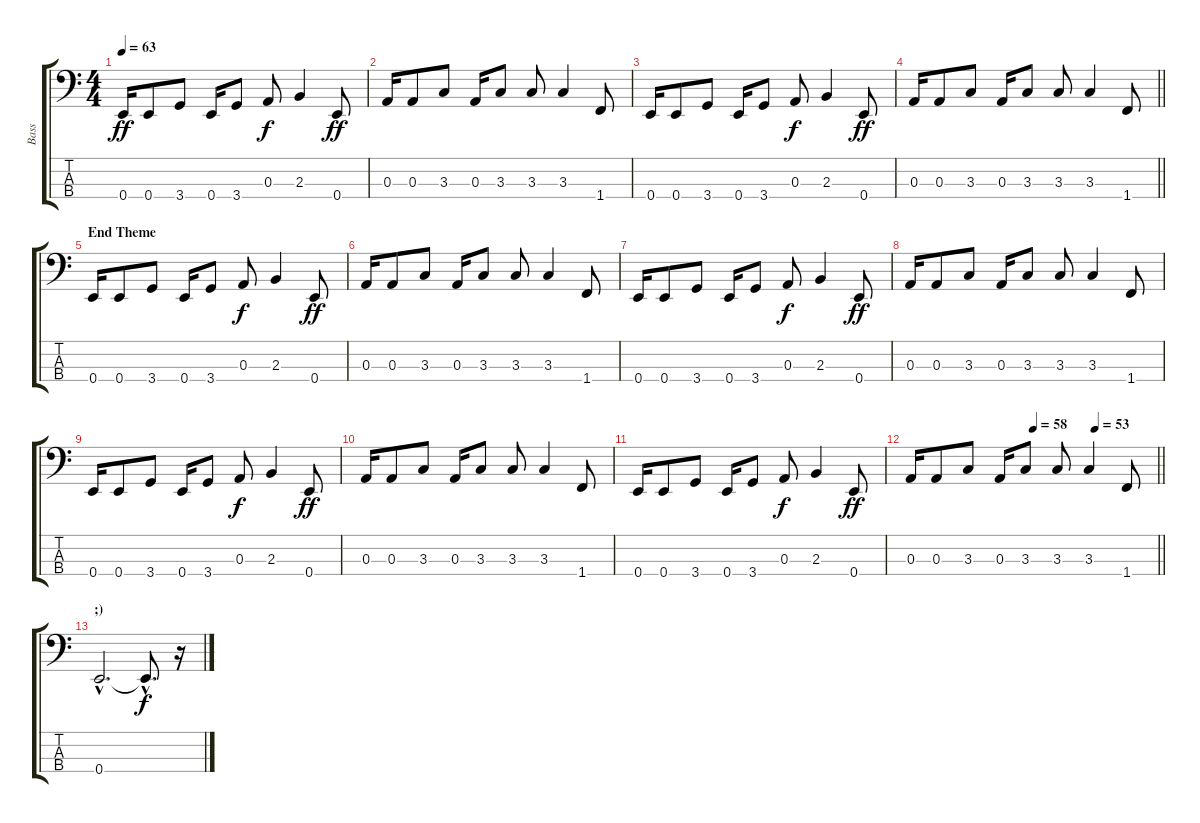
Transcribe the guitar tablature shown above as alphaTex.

\track ("Bass" "Bass") {instrument electricbassfinger}
\staff {score tabs}
\tuning (G2 D2 A1 E1) {hide}
\ts (4 4)
\tempo 63
\clef f4
\ks c
0.4.16{dy ff} 0.4.8 3.4.8 0.4.16 3.4.8 0.3.8{dy f} 2.3.4 0.4.8{dy ff} |
0.3.16 0.3.8 3.3.8 0.3.16 3.3.8 3.3.8 3.3.4 1.4.8 |
0.4.16 0.4.8 3.4.8 0.4.16 3.4.8 0.3.8{dy f} 2.3.4 0.4.8{dy ff} |
\barLineRight lightlight
0.3.16 0.3.8 3.3.8 0.3.16 3.3.8 3.3.8 3.3.4 1.4.8 |
\section ("" "End Theme")
0.4.16 0.4.8 3.4.8 0.4.16 3.4.8 0.3.8{dy f} 2.3.4 0.4.8{dy ff} |
0.3.16 0.3.8 3.3.8 0.3.16 3.3.8 3.3.8 3.3.4 1.4.8 |
0.4.16 0.4.8 3.4.8 0.4.16 3.4.8 0.3.8{dy f} 2.3.4 0.4.8{dy ff} |
0.3.16 0.3.8 3.3.8 0.3.16 3.3.8 3.3.8 3.3.4 1.4.8 |
0.4.16 0.4.8 3.4.8 0.4.16 3.4.8 0.3.8{dy f} 2.3.4 0.4.8{dy ff} |
0.3.16 0.3.8 3.3.8 0.3.16 3.3.8 3.3.8 3.3.4 1.4.8 |
0.4.16 0.4.8 3.4.8 0.4.16 3.4.8 0.3.8{dy f} 2.3.4 0.4.8{dy ff} |
\tempo (58 0.5)
\tempo (53 0.75)
\barLineRight lightlight
0.3.16 0.3.8 3.3.8 0.3.16 3.3.8 3.3.8 3.3.4 1.4.8 |
\section ("" ";)")
0.4{hac}.2{d} 0.4{hac t}.8{d dy f} r.16
